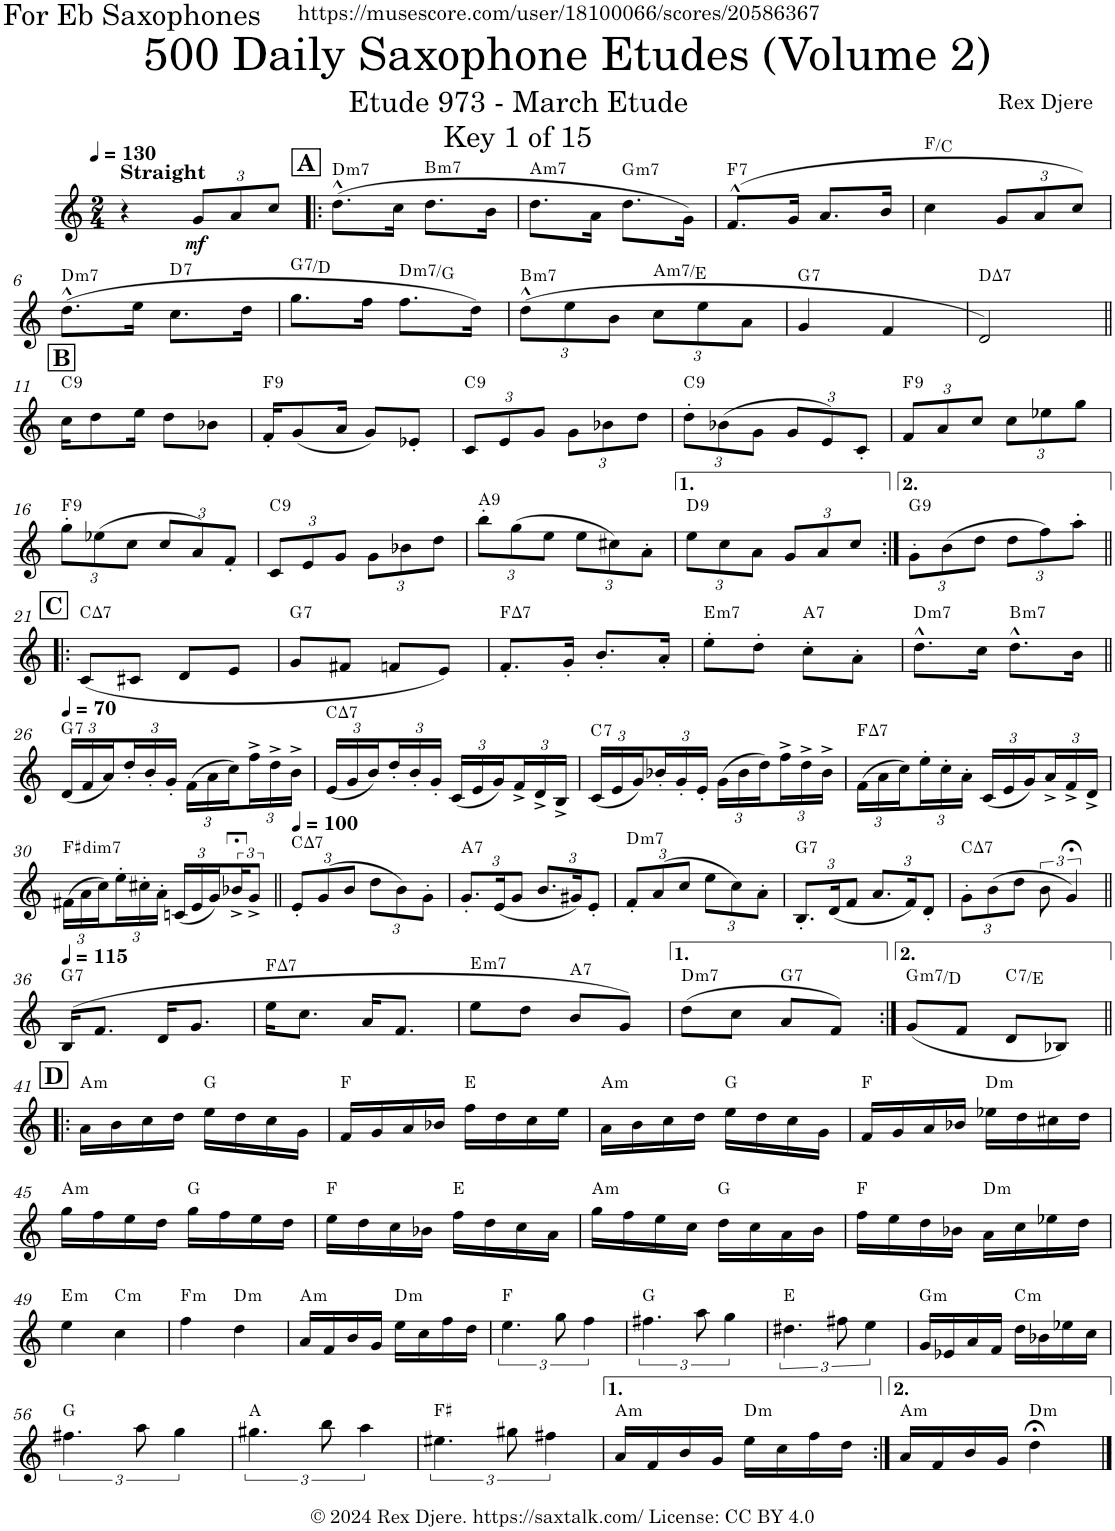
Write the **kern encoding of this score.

**kern	**dynam	**harte
*part1	*part1	*part1
*staff1	*staff1	*
*I"Alto Saxophone	*	*
*I'A. Sax.	*	*
*clefG2	*	*
*Trd5c9	*	*
*k[]	*	*
*M2/4	*	*
*MM130	*	*
=1	=1	=1
!LO:TX:a:B:t=Straight	!	!
4r	.	.
*Xbrackettup	*	*
!	!LO:DY:b	!
12g/L	mf	.
12a/	.	.
12cc/J	.	.
!!LO:REH:place=s1:a:B:cj:fs=14:t=A
=2!|:	=2!|:	=2!|:
!	!	!LO:H:kt=m7
(8.dd^^\L	.	D:min7
16cc\Jk	.	.
!	!	!LO:H:kt=m7
8.dd\L	.	B:min7
16b\Jk	.	.
=3	=3	=3
!	!	!LO:H:kt=m7
8.dd\L	.	A:min7
16a\Jk	.	.
!	!	!LO:H:kt=m7
8.dd\L	.	G:min7
16g\Jk)	.	.
=4	=4	=4
!	!	!LO:H:kt=7
(8.f^^/L	.	F:7
16g/Jk	.	.
8.a/L	.	.
16b/Jk	.	.
=5	=5	=5
4cc\	.	F:maj/5
12g/L	.	.
12a/	.	.
12cc/J)	.	.
!!LO:LB:g=z
=6	=6	=6
!	!	!LO:H:kt=m7
(8.dd^^\L	.	D:min7
16ee\Jk	.	.
!	!	!LO:H:kt=7
8.cc\L	.	D:7
16dd\Jk	.	.
=7	=7	=7
!	!	!LO:H:kt=7
8.gg\L	.	G:7/5
16ff\Jk	.	.
!	!	!LO:H:kt=m7
8.ff\L	.	D:min7/4
16dd\Jk)	.	.
=8	=8	=8
!	!	!LO:H:kt=m7
(12dd^^\L	.	B:min7
12ee\	.	.
12b\J	.	.
!	!	!LO:H:kt=m7
12cc\L	.	A:min7/5
12ee\	.	.
12a\J	.	.
=9	=9	=9
!	!	!LO:H:kt=7
4g/	.	G:7
4f/	.	.
=10	=10	=10
!	!	!LO:H:kt=7
2d/)	.	D:maj7
!!LO:LB:g=z
!!LO:REH:place=s1:a:B:cj:fs=14:t=B
=11||	=11||	=11||
!	!	!LO:H:kt=9
16cc\KL	.	C:9
8dd\	.	.
16ee\Jk	.	.
8dd\L	.	.
8b-X\J	.	.
=12	=12	=12
!	!	!LO:H:kt=9
16f'/KL	.	F:9
(8g/	.	.
16a/Jk	.	.
8g/L)	.	.
8e-X'/J	.	.
=13	=13	=13
!	!	!LO:H:kt=9
12c/L	.	C:9
12e/	.	.
12g/J	.	.
12g\L	.	.
12b-X\	.	.
12dd\J	.	.
=14	=14	=14
!	!	!LO:H:kt=9
12dd'\L	.	C:9
(12b-X\	.	.
12g\J	.	.
12g/L	.	.
12e/)	.	.
12c'/J	.	.
=15	=15	=15
!	!	!LO:H:kt=9
12f/L	.	F:9
12a/	.	.
12cc/J	.	.
12cc\L	.	.
12ee-X\	.	.
12gg\J	.	.
!!LO:LB:g=z
=16	=16	=16
!	!	!LO:H:kt=9
12gg'\L	.	F:9
(12ee-X\	.	.
12cc\J	.	.
12cc/L	.	.
12a/)	.	.
12f'/J	.	.
=17	=17	=17
!	!	!LO:H:kt=9
12c/L	.	C:9
12e/	.	.
12g/J	.	.
12g\L	.	.
12b-X\	.	.
12dd\J	.	.
=18	=18	=18
!	!	!LO:H:kt=9
12bb'\L	.	A:9
(12gg\	.	.
12ee\J	.	.
12ee\L	.	.
12cc#X\)	.	.
12a'\J	.	.
=19	=19	=19
!	!	!LO:H:kt=9
12ee\L	.	D:9
12cc\	.	.
12a\J	.	.
12g/L	.	.
12a/	.	.
12cc/J	.	.
=20:|!	=20:|!	=20:|!
!	!	!LO:H:kt=9
12g'\L	.	G:9
(12b\	.	.
12dd\J	.	.
12dd\L	.	.
12ff\)	.	.
12aa'\J	.	.
!!LO:LB:g=z
!!LO:REH:place=s1:a:B:cj:fs=14:t=C
=21!|:	=21!|:	=21!|:
!	!	!LO:H:kt=7
(8c/L	.	C:maj7
8c#X/J	.	.
8d/L	.	.
8e/J	.	.
=22	=22	=22
!	!	!LO:H:kt=7
8g/L	.	G:7
8f#X/J	.	.
8fn/L	.	.
8e/J)	.	.
=23	=23	=23
!	!	!LO:H:kt=7
8.f'/L	.	F:maj7
16g'/Jk	.	.
8.b'/L	.	.
16a'/Jk	.	.
=24	=24	=24
!	!	!LO:H:kt=m7
8ee'\L	.	E:min7
8dd'\J	.	.
!	!	!LO:H:kt=7
8cc'\L	.	A:7
8a'\J	.	.
=25	=25	=25
!	!	!LO:H:kt=m7
8.dd^^\L	.	D:min7
16cc\Jk	.	.
!	!	!LO:H:kt=m7
8.dd^^\L	.	B:min7
16b\Jk	.	.
!!LO:LB:g=z
=26||	=26||	=26||
*MM70	*	*
!	!	!LO:H:kt=7
(24d/LL	.	G:7
24f/	.	.
24a/)	.	.
24dd'/	.	.
24b'/	.	.
24g'/JJ	.	.
(24f\LL	.	.
24a\	.	.
24cc\)	.	.
24ff^\	.	.
24dd^\	.	.
24b^\JJ	.	.
=27	=27	=27
!	!	!LO:H:kt=7
(24e/LL	.	C:maj7
24g/	.	.
24b/)	.	.
24dd'/	.	.
24b'/	.	.
24g'/JJ	.	.
(24c/LL	.	.
24e/	.	.
24g/)	.	.
24f^/	.	.
24d^/	.	.
24B^/JJ	.	.
=28	=28	=28
!	!	!LO:H:kt=7
(24c/LL	.	C:7
24e/	.	.
24g/)	.	.
24b-X'/	.	.
24g'/	.	.
24e'/JJ	.	.
(24g\LL	.	.
24b-\	.	.
24dd\)	.	.
24ff^\	.	.
24dd^\	.	.
24b-^\JJ	.	.
=29	=29	=29
!	!	!LO:H:kt=7
(24f\LL	.	F:maj7
24a\	.	.
24cc\)	.	.
24ee'\	.	.
24cc'\	.	.
24a'\JJ	.	.
(24c/LL	.	.
24e/	.	.
24g/)	.	.
24a^/	.	.
24f^/	.	.
24d^/JJ	.	.
!!LO:LB:g=z
=30	=30	=30
!	!	!LO:H:kt=dim7
(24f#X\LL	.	F#:dim7
24a\	.	.
24cc\)	.	.
24ee'\	.	.
24cc#X'\	.	.
24a'\JJ	.	.
(24cn/LL	.	.
24e/	.	.
24g/)	.	.
*brackettup	*	*
24b-X;<^/J	.	.
12g^/J	.	.
=31||	=31||	=31||
*Xbrackettup	*	*
*MM100	*	*
!	!	!LO:H:kt=7
12e'/L	.	C:maj7
(12g/	.	.
12b/J	.	.
12dd\L	.	.
12b\)	.	.
12g'\J	.	.
=32	=32	=32
!	!	!LO:H:kt=7
12.g'/L	.	A:7
(24e/K	.	.
12g/J	.	.
12.b/L	.	.
24g#X/K)	.	.
12e'/J	.	.
=33	=33	=33
!	!	!LO:H:kt=m7
12f'/L	.	D:min7
(12a/	.	.
12cc/J	.	.
12ee\L	.	.
12cc\)	.	.
12a'\J	.	.
=34	=34	=34
!	!	!LO:H:kt=7
12.B'/L	.	G:7
(24d/K	.	.
12f/J	.	.
12.a/L	.	.
24f/K)	.	.
12d'/J	.	.
=35	=35	=35
!	!	!LO:H:kt=7
12g'\L	.	C:maj7
(12b\	.	.
12dd\J	.	.
*brackettup	*	*
12b\	.	.
6g;</)	.	.
!!LO:LB:g=z
=36||	=36||	=36||
*MM115	*	*
!	!	!LO:H:kt=7
(16B/KL	.	G:7
8.f/J	.	.
16d/KL	.	.
8.g/J	.	.
=37	=37	=37
!	!	!LO:H:kt=7
16ee\KL	.	F:maj7
8.cc\J	.	.
16a/KL	.	.
8.f/J	.	.
=38	=38	=38
!	!	!LO:H:kt=m7
8ee\L	.	E:min7
8dd\J	.	.
!	!	!LO:H:kt=7
8b/L	.	A:7
8g/J)	.	.
=39	=39	=39
!	!	!LO:H:kt=m7
(8dd\L	.	D:min7
8cc\J	.	.
!	!	!LO:H:kt=7
8a/L	.	G:7
8f/J)	.	.
=40:|!	=40:|!	=40:|!
!	!	!LO:H:kt=m7
(8g/L	.	G:min7/5
8f/J	.	.
!	!	!LO:H:kt=7
8d/L	.	C:7/3
8B-X/J)	.	.
!!LO:LB:g=z
!!LO:REH:place=s1:a:B:cj:fs=14:t=D
=41!|:	=41!|:	=41!|:
!	!	!LO:H:kt=m
16a\LL	.	A:min
16b\	.	.
16cc\	.	.
16dd\JJ	.	.
16ee\LL	.	G:maj
16dd\	.	.
16cc\	.	.
16g\JJ	.	.
=42	=42	=42
16f/LL	.	F:maj
16g/	.	.
16a/	.	.
16b-X/JJ	.	.
16ff\LL	.	E:maj
16dd\	.	.
16cc\	.	.
16ee\JJ	.	.
=43	=43	=43
!	!	!LO:H:kt=m
16a\LL	.	A:min
16b\	.	.
16cc\	.	.
16dd\JJ	.	.
16ee\LL	.	G:maj
16dd\	.	.
16cc\	.	.
16g\JJ	.	.
=44	=44	=44
16f/LL	.	F:maj
16g/	.	.
16a/	.	.
16b-X/JJ	.	.
!	!	!LO:H:kt=m
16ee-X\LL	.	D:min
16dd\	.	.
16cc#X\	.	.
16dd\JJ	.	.
!!LO:LB:g=z
=45	=45	=45
!	!	!LO:H:kt=m
16gg\LL	.	A:min
16ff\	.	.
16ee\	.	.
16dd\JJ	.	.
16gg\LL	.	G:maj
16ff\	.	.
16ee\	.	.
16dd\JJ	.	.
=46	=46	=46
16ee\LL	.	F:maj
16dd\	.	.
16cc\	.	.
16b-X\JJ	.	.
16ff\LL	.	E:maj
16dd\	.	.
16cc\	.	.
16a\JJ	.	.
=47	=47	=47
!	!	!LO:H:kt=m
16gg\LL	.	A:min
16ff\	.	.
16ee\	.	.
16cc\JJ	.	.
16dd\LL	.	G:maj
16cc\	.	.
16a\	.	.
16b\JJ	.	.
=48	=48	=48
16ff\LL	.	F:maj
16ee\	.	.
16dd\	.	.
16b-X\JJ	.	.
!	!	!LO:H:kt=m
16a\LL	.	D:min
16cc\	.	.
16ee-X\	.	.
16dd\JJ	.	.
!!LO:LB:g=z
=49	=49	=49
!	!	!LO:H:kt=m
4ee\	.	E:min
!	!	!LO:H:kt=m
4cc\	.	C:min
=50	=50	=50
!	!	!LO:H:kt=m
4ff\	.	F:min
!	!	!LO:H:kt=m
4dd\	.	D:min
=51	=51	=51
!	!	!LO:H:kt=m
16a/LL	.	A:min
16f/	.	.
16b/	.	.
16g/JJ	.	.
!	!	!LO:H:kt=m
16ee\LL	.	D:min
16cc\	.	.
16ff\	.	.
16dd\JJ	.	.
=52	=52	=52
6.ee\	.	F:maj
12gg\	.	.
6ff\	.	.
=53	=53	=53
6.ff#X\	.	G:maj
12aa\	.	.
6gg\	.	.
=54	=54	=54
6.dd#X\	.	E:maj
12ff#X\	.	.
6ee\	.	.
=55	=55	=55
!	!	!LO:H:kt=m
16g/LL	.	G:min
16e-X/	.	.
16a/	.	.
16f/JJ	.	.
!	!	!LO:H:kt=m
16dd\LL	.	C:min
16b-X\	.	.
16ee-X\	.	.
16cc\JJ	.	.
!!LO:LB:g=z
=56	=56	=56
6.ff#X\	.	G:maj
12aa\	.	.
6gg\	.	.
=57	=57	=57
6.gg#X\	.	A:maj
12bb\	.	.
6aa\	.	.
=58	=58	=58
6.ee#X\	.	F#:maj
12gg#X\	.	.
6ff#X\	.	.
=59	=59	=59
!	!	!LO:H:kt=m
16a/LL	.	A:min
16f/	.	.
16b/	.	.
16g/JJ	.	.
!	!	!LO:H:kt=m
16ee\LL	.	D:min
16cc\	.	.
16ff\	.	.
16dd\JJ	.	.
=60:|!	=60:|!	=60:|!
!	!	!LO:H:kt=m
16a/LL	.	A:min
16f/	.	.
16b/	.	.
16g/JJ	.	.
!	!	!LO:H:kt=m
4dd;<\	.	D:min
==	==	==
*-	*-	*-
